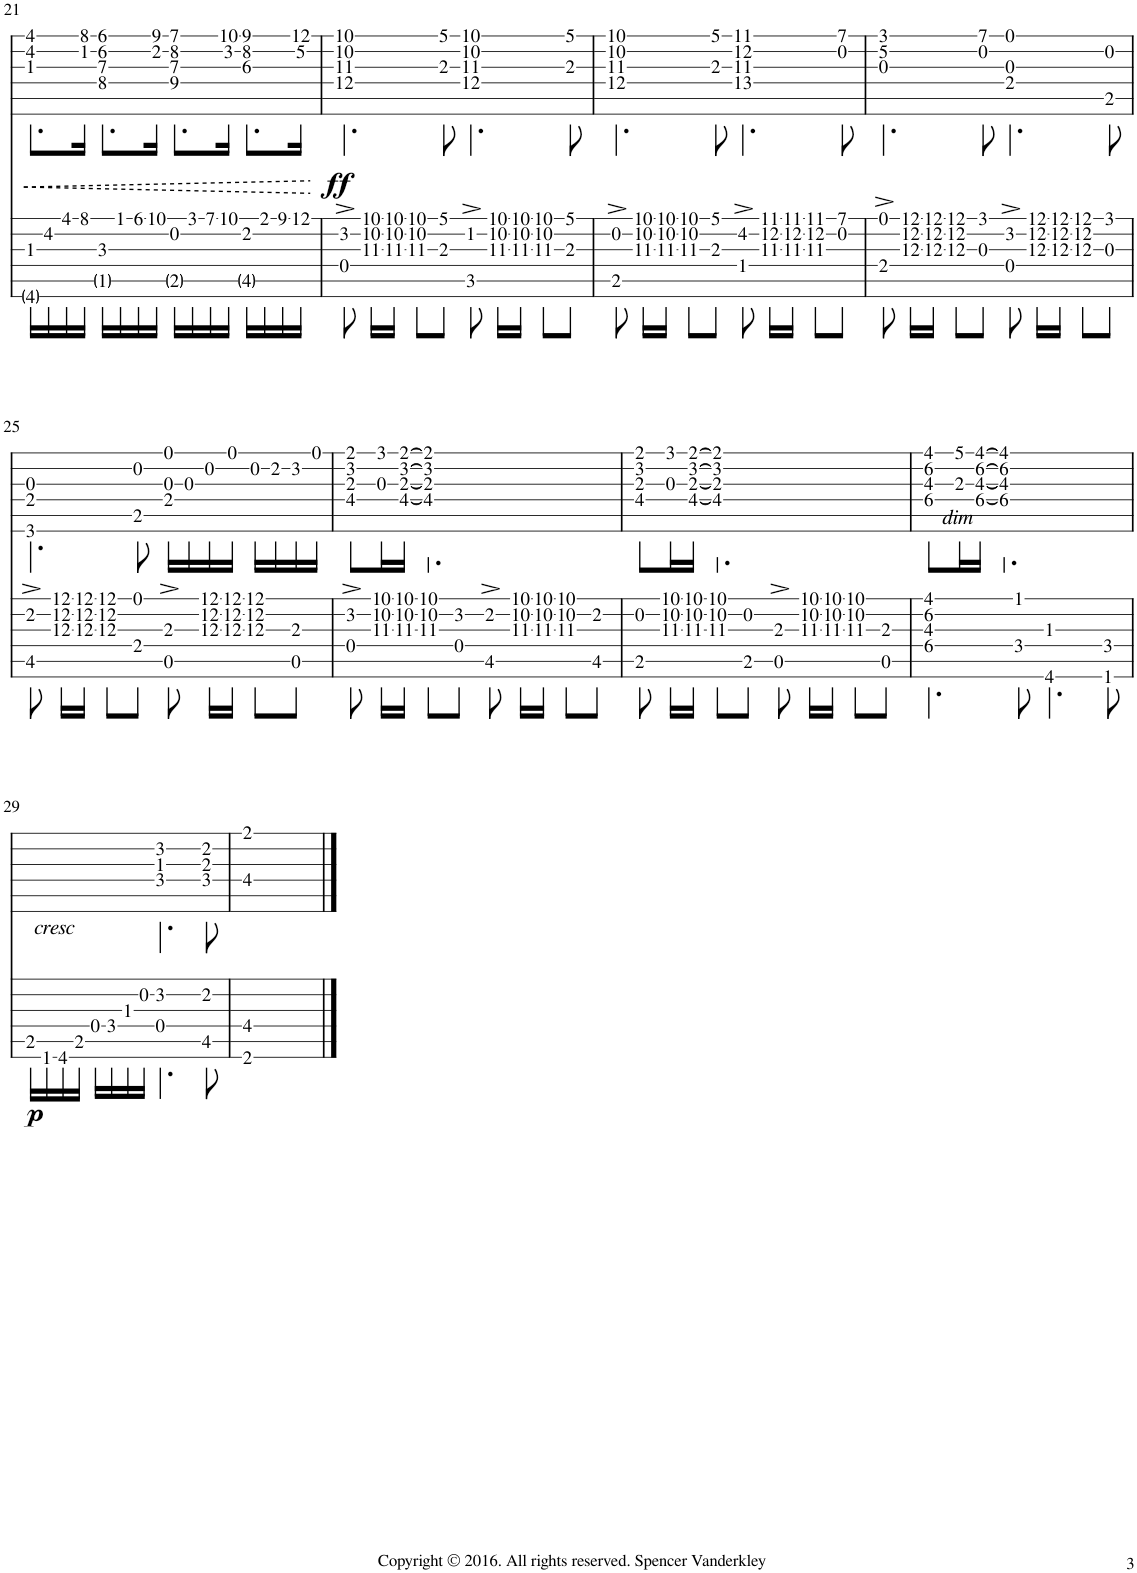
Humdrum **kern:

**kern	**dynam	**kern	**dynam
*part2	*part2	*part1	*part1
*staff2	*staff2	*staff1	*staff1
*I"Classical Guitar [Tablature]	*	*I"Classical Guitar [Tablature]	*
!!LO:PB:g=z
*	*	*clefGv2	*
*k[b-e-a-]	*	*k[b-e-a-]	*
*M4/4	*	*M4/4	*
*met(c)	*	*met(c)	*
=21	=21	=21	=21
!	!	!	!LO:HP:b
16AA-\ 16A-\LL	.	8.A-\ 8.e-\ 8.a-\L	<
16e-\	.	.	.
16a-\	.	.	.
16cc\JJ	.	16c\ 16cc\Jk	.
16BB-\ 16B-\LL	.	8.B-\ 8.d\ 8.f\ 8.b-\L	.
16f\	.	.	.
16b-\	.	.	.
16dd\JJ	.	16c#X\ 16cc#X\Jk	.
16BBn\ 16Bn\LL	.	8.Bn\ 8.d\ 8.g\ 8.bn\L	.
16g\	.	.	.
16bn\	.	.	.
16dd\JJ	.	16d\ 16dd\Jk	.
16C#X\ 16c#X\LL	.	8.c#\ 8.g\ 8.cc#\L	.
16f#X\	.	.	.
16cc#X\	.	.	.
16een\JJ	.	16en\ 16een\Jk	.
.	.	.	[
=22	=22	=22	=22
!	!	!	!LO:DY:b
8D\^ 8d\^	.	4.d\ 4.f#X\ 4.an\ 4.dd\	ff
16f#X\ 16an\ 16dd\LL	.	.	.
16f#\ 16a\ 16dd\JJ	.	.	.
8f#\ 8a\ 8dd\L	.	.	.
8An\ 8a\J	.	8An\ 8a\	.
8C\^ 8c\^	.	4.d\ 4.f#\ 4.a\ 4.dd\	.
16f#\ 16a\ 16dd\LL	.	.	.
16f#\ 16a\ 16dd\JJ	.	.	.
8f#\ 8a\ 8dd\L	.	.	.
8A\ 8a\J	.	8A\ 8a\	.
=23	=23	=23	=23
8BBn\^ 8Bn\^	.	4.d\ 4.f#X\ 4.an\ 4.dd\	.
16f#X\ 16an\ 16dd\LL	.	.	.
16f#\ 16a\ 16dd\JJ	.	.	.
8f#\ 8a\ 8dd\L	.	.	.
8An\ 8a\J	.	8An\ 8a\	.
8D#X\^ 8d#X\^	.	4.d#X\ 4.f#\ 4.bn\ 4.dd#X\	.
16f#\ 16bn\ 16dd#X\LL	.	.	.
16f#\ 16b\ 16dd#\JJ	.	.	.
8f#\ 8b\ 8dd#\L	.	.	.
8B\ 8b\J	.	8Bn\ 8b\	.
=24	=24	=24	=24
8En\^ 8en\^	.	4.G\ 4.en\ 4.g\	.
16g\ 16bn\ 16een\LL	.	.	.
16g\ 16b\ 16ee\JJ	.	.	.
8g\ 8b\ 8ee\L	.	.	.
8G\ 8g\J	.	8Bn\ 8bn\	.
8D\^ 8d\^	.	4.En\ 4.G\ 4.e\	.
16g\ 16b\ 16ee\LL	.	.	.
16g\ 16b\ 16ee\JJ	.	.	.
8g\ 8b\ 8ee\L	.	.	.
8G\ 8g\J	.	8BBn\ 8B\	.
!!LO:LB:g=z
=25	=25	=25	=25
8C#X\^ 8c#X\^	.	4.GG\ 4.En\ 4.G\	.
16g\ 16bn\ 16een\LL	.	.	.
16g\ 16b\ 16ee\JJ	.	.	.
8g\ 8b\ 8ee\L	.	.	.
8En\ 8en\J	.	8BBn\ 8Bn\	.
8AAn\^ 8An\^	.	16E\ 16G\ 16en\LL	.
.	.	16G\	.
16g\ 16b\ 16ee\LL	.	16B\	.
16g\ 16b\ 16ee\JJ	.	16e\JJ	.
8g\ 8b\ 8ee\L	.	16B\LL	.
.	.	16c#X\	.
8AA\ 8A\J	.	16d\	.
.	.	16e\JJ	.
=26	=26	=26	=26
8D\^ 8d\^	.	8F#X\ 8An\ 8d\ 8f#X\L	.
16f#X\ 16an\ 16dd\LL	.	16G\ 16g\L	.
16f#\ 16a\ 16dd\JJ	.	[16F#\ [16A\ [16d\ [16f#\JJ	.
8f#\ 8a\ 8dd\L	.	2.F#\] 2.A\] 2.d\] 2.f#\]	.
8D\ 8d\J	.	.	.
8C#X\^ 8c#X\^	.	.	.
16f#\ 16a\ 16dd\LL	.	.	.
16f#\ 16a\ 16dd\JJ	.	.	.
8f#\ 8a\ 8dd\L	.	.	.
8C#\ 8c#\J	.	.	.
=27	=27	=27	=27
8BBn\ 8Bn\	.	8F#X\ 8An\ 8d\ 8f#X\L	.
16f#X\ 16an\ 16dd\LL	.	16G\ 16g\L	.
16f#\ 16a\ 16dd\JJ	.	[16F#\ [16A\ [16d\ [16f#\JJ	.
8f#\ 8a\ 8dd\L	.	2.F#\] 2.A\] 2.d\] 2.f#\]	.
8BB\ 8B\J	.	.	.
8AAn\^ 8An\^	.	.	.
16f#\ 16a\ 16dd\LL	.	.	.
16f#\ 16a\ 16dd\JJ	.	.	.
8f#\ 8a\ 8dd\L	.	.	.
8AA\ 8A\J	.	.	.
=28	=28	=28	=28
4.G#X\ 4.Bn\ 4.e#X\ 4.g#X\	.	8G#X\ 8Bn\ 8e#X\ 8g#X\L	.
!	!	!LO:TX:a:i:t=dim	!
.	.	16An\ 16an\L	.
.	.	[16G#\ [16B\ [16e#\ [16g#\JJ	.
.	.	2.G#\] 2.B\] 2.e#\] 2.g#\]	.
8E#X\ 8e#\	.	.	.
4.GG#X\ 4.G#\	.	.	.
8EE#X\ 8E#\	.	.	.
!!LO:LB:g=z
=29	=29	=29	=29
!	!LO:DY:b	!	!
16BBn\LL	p	2r	.
!LO:TX:a:i:t=cresc	!	!	!
16EE#X\	.	.	.
16AA-\	.	.	.
16BB\JJ	.	.	.
16D\LL	.	.	.
16F\	.	.	.
16G#X\	.	.	.
16Bn\JJ	.	.	.
4.D\ 4.d\	.	4.F\ 4.G#X\ 4.d\	.
8C#X\ 8c#X\	.	8F\ 8An\ 8c#X\	.
=30	=30	=30	=30
1FF#X 1F#X	.	1F#X 1f#X	.
==	==	==	==
*-	*-	*-	*-
